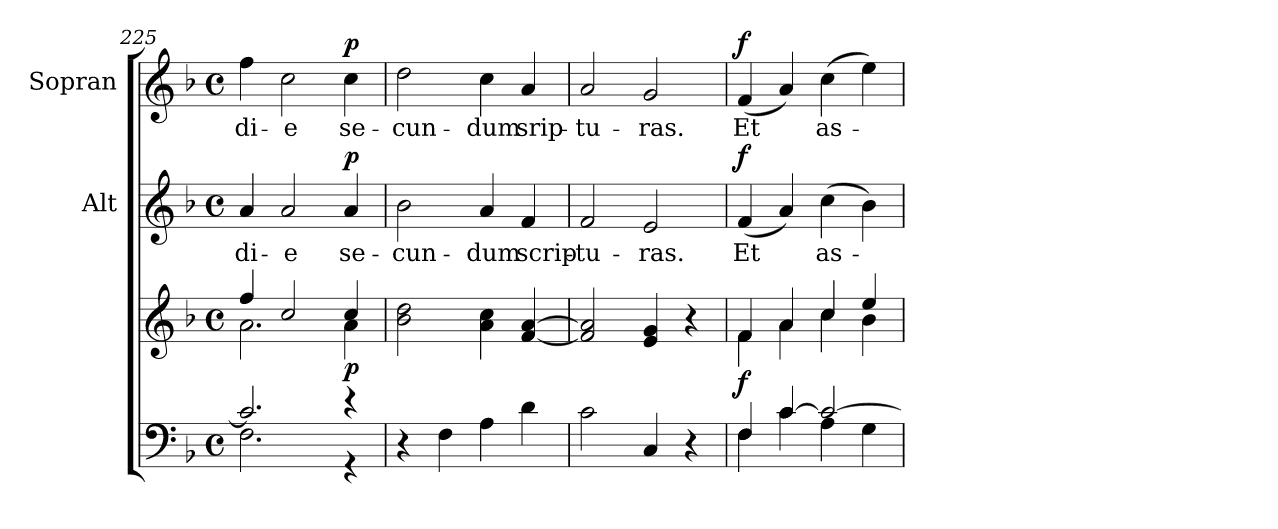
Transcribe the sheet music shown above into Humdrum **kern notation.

**kern	**kern	**dynam	**kern	**text	**dynam	**kern	**text	**dynam
*part3	*part3	*part3	*part2	*part2	*part2	*part1	*part1	*part1
*staff4	*staff3	*staff3/4	*staff2	*staff2	*staff2	*staff1	*staff1	*staff1
*	*	*	*I"Alt	*	*	*I"Sopran	*	*
*	*	*	*I'A.	*	*	*I'S.	*	*
*clefF4	*clefG2	*	*clefG2	*	*	*clefG2	*	*
*k[b-]	*k[b-]	*	*k[b-]	*	*	*k[b-]	*	*
*F:	*F:	*	*F:	*	*	*F:	*	*
*M4/4	*M4/4	*	*M4/4	*	*	*M4/4	*	*
*met(c)	*met(c)	*	*met(c)	*	*	*met(c)	*	*
=225	=225	=225	=225	=225	=225	=225	=225	=225
*^	*^	*	*	*	*	*	*	*
!	!	!	!	!	!	!LO:LY:b	!	!	!LO:LY:b	!
2.c/]	2.F\	4ff/	2.a\	.	4a/	di-	.	4ff\	di-	.
!	!	!	!	!	!	!LO:LY:b	!	!	!LO:LY:b	!
.	.	2cc/	.	.	2a/	-e	.	2cc\	-e	.
!	!	!	!	!LO:DY:b	!	!LO:LY:b	!LO:DY:a	!	!LO:LY:b	!LO:DY:a
4r	4r	4cc/	4a\	p	4a/	se-	p	4cc\	se-	p
=226	=226	=226	=226	=226	=226	=226	=226	=226	=226	=226
!	!	!	!	!	!	!LO:LY:b	!	!	!LO:LY:b	!
*v	*v	*	*	*	*	*	*	*	*	*
*	*v	*v	*	*	*	*	*	*	*
4r	2b-\ 2dd\	.	2b-\	-cun-	.	2dd\	-cun-	.
4F\	.	.	.	.	.	.	.	.
!	!	!	!	!LO:LY:b	!	!	!LO:LY:b	!
4A\	4a\ 4cc\	.	4a/	-dum	.	4cc\	-dum	.
!	!	!	!	!LO:LY:b	!	!	!LO:LY:b	!
4d\	[4f/ [4a/	.	4f/	scrip-	.	4a/	srip-	.
=227	=227	=227	=227	=227	=227	=227	=227	=227
!	!	!	!	!LO:LY:b	!	!	!LO:LY:b	!
2c\	2f/] 2a/]	.	2f/	-tu-	.	2a/	-tu-	.
!	!	!	!	!LO:LY:b	!	!	!LO:LY:b	!
4C/	4e/ 4g/	.	2e/	-ras.	.	2g/	-ras.	.
4r	4r	.	.	.	.	.	.	.
!!LO:PB:g=z
=228	=228	=228	=228	=228	=228	=228	=228	=228
*^	*^	*	*	*	*	*	*	*
!	!	!	!	!LO:DY:b	!	!LO:LY:b	!LO:DY:a	!	!LO:LY:b	!LO:DY:a
4F/	4F\	4f/	4f\	f	(<4f/	Et	f	(<4f/	Et	f
[>4c/	4c\	4a/	4a\	.	4a/)	.	.	4a/)	.	.
!	!	!	!	!	!	!LO:LY:b	!	!	!LO:LY:b	!
2c/_	4A\	4cc/	4cc\	.	(>4cc\	as-	.	(>4cc\	as-	.
.	4G\	4ee/	4b-\	.	4b-\)	.	.	4ee\)	.	.
*v	*v	*	*	*	*	*	*	*	*	*
*	*v	*v	*	*	*	*	*	*	*
=	=	=	=	=	=	=	=	=
*-	*-	*-	*-	*-	*-	*-	*-	*-
